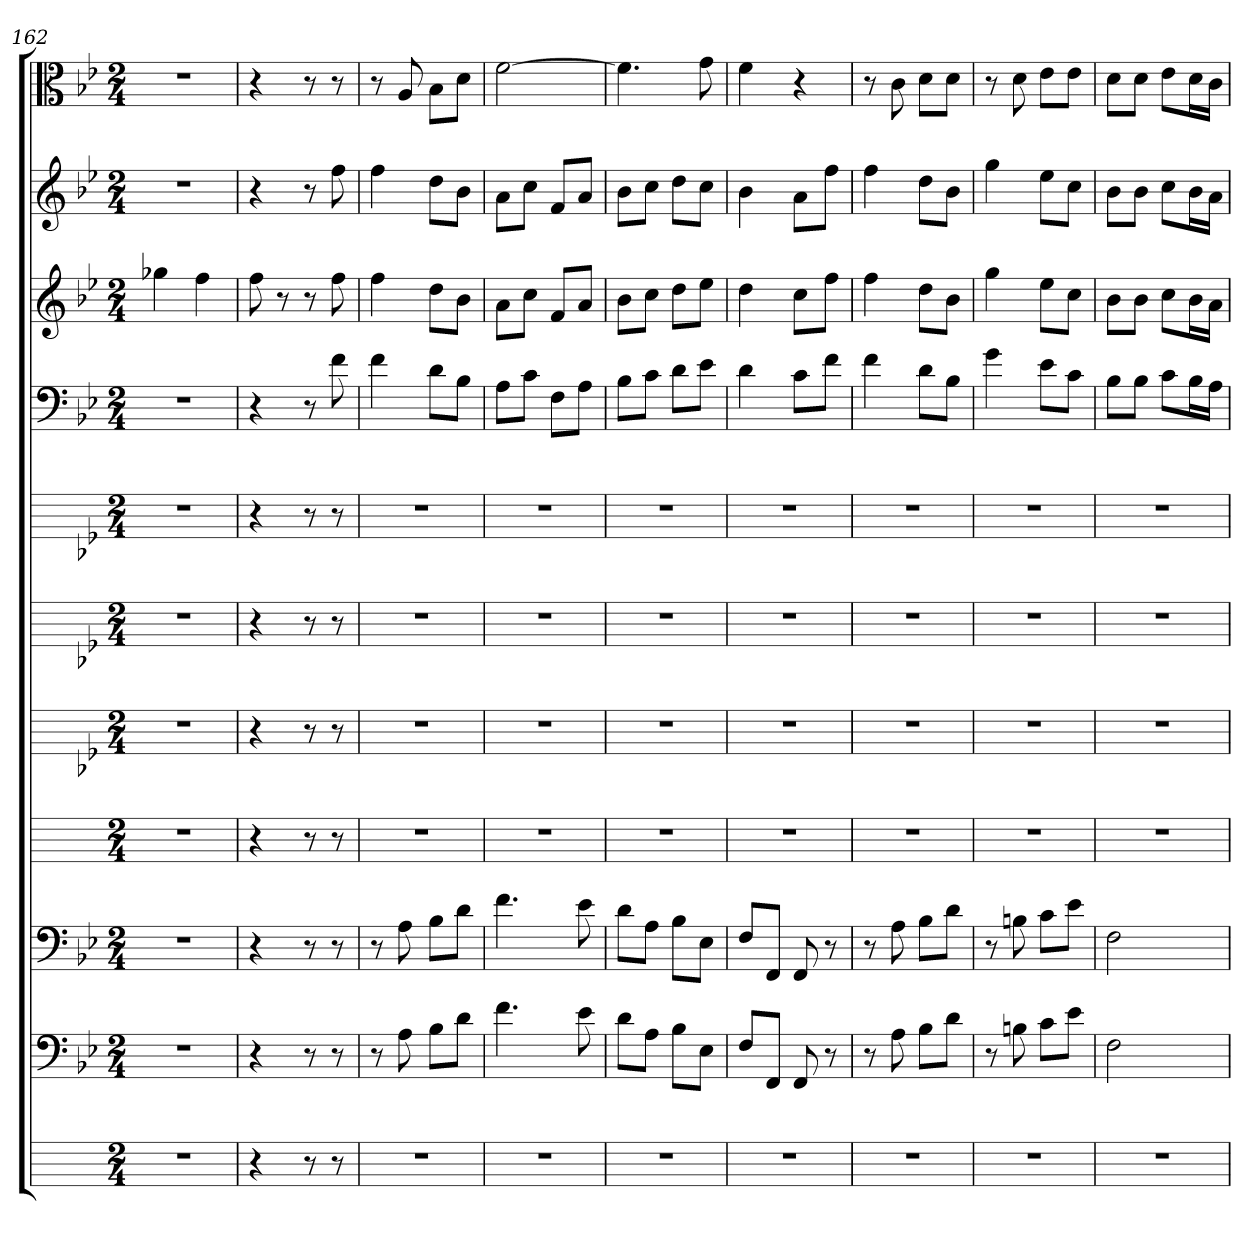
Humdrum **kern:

**kern	**kern	**kern	**kern	**kern	**kern	**kern	**kern	**kern	**kern	**kern
*part11	*part10	*part9	*part8	*part7	*part6	*part5	*part4	*part3	*part2	*part1
*staff11	*staff10	*staff9	*staff8	*staff7	*staff6	*staff5	*staff4	*staff3	*staff2	*staff1
*	*clefF4	*clefF4	*	*	*	*	*clefF4	*	*	*clefC3
*k[]	*k[b-e-]	*k[b-e-]	*k[]	*k[b-e-]	*k[b-e-]	*k[b-e-]	*k[b-e-]	*k[b-e-]	*k[b-e-]	*k[b-e-]
*M2/4	*M2/4	*M2/4	*M2/4	*M2/4	*M2/4	*M2/4	*M2/4	*M2/4	*M2/4	*M2/4
=162	=162	=162	=162	=162	=162	=162	=162	=162	=162	=162
2r	2r	2r	2r	2r	2r	2r	2r	4gg-X	2r	2r
.	.	.	.	.	.	.	.	4ff	.	.
=163	=163	=163	=163	=163	=163	=163	=163	=163	=163	=163
4r	4r	4r	4r	4r	4r	4r	4r	8ff	4r	4r
.	.	.	.	.	.	.	.	8r	.	.
8r	8r	8r	8r	8r	8r	8r	8r	8r	8r	8r
8r	8r	8r	8r	8r	8r	8r	8f	8ff	8ff	8r
=164	=164	=164	=164	=164	=164	=164	=164	=164	=164	=164
2r	8r	8r	2r	2r	2r	2r	4f	4ff	4ff	8r
.	8A	8A	.	.	.	.	.	.	.	8A
.	8B-\L	8B-\L	.	.	.	.	8d\L	8ddL	8ddL	8B-\L
.	8d\J	8d\J	.	.	.	.	8B-\J	8b-J	8b-J	8d\J
=165	=165	=165	=165	=165	=165	=165	=165	=165	=165	=165
2r	4.f	4.f	2r	2r	2r	2r	8A\L	8aL	8aL	[2f
.	.	.	.	.	.	.	8c\J	8ccJ	8ccJ	.
.	.	.	.	.	.	.	8F\L	8fL	8fL	.
.	8e-	8e-	.	.	.	.	8A\J	8aJ	8aJ	.
=166	=166	=166	=166	=166	=166	=166	=166	=166	=166	=166
2r	8d\L	8d\L	2r	2r	2r	2r	8B-\L	8b-L	8b-L	4.f]
.	8A\J	8A\J	.	.	.	.	8c\J	8ccJ	8ccJ	.
.	8B-\L	8B-\L	.	.	.	.	8d\L	8ddL	8ddL	.
.	8E-\J	8E-\J	.	.	.	.	8e-\J	8ee-J	8ccJ	8g
=167	=167	=167	=167	=167	=167	=167	=167	=167	=167	=167
2r	8F/L	8F/L	2r	2r	2r	2r	4d	4dd	4b-	4f
.	8FF/J	8FF/J	.	.	.	.	.	.	.	.
.	8FF	8FF	.	.	.	.	8c\L	8ccL	8aL	4r
.	8r	8r	.	.	.	.	8f\J	8ffJ	8ffJ	.
=168	=168	=168	=168	=168	=168	=168	=168	=168	=168	=168
2r	8r	8r	2r	2r	2r	2r	4f	4ff	4ff	8r
.	8A	8A	.	.	.	.	.	.	.	8c
.	8B-\L	8B-\L	.	.	.	.	8d\L	8ddL	8ddL	8d\L
.	8d\J	8d\J	.	.	.	.	8B-\J	8b-J	8b-J	8d\J
=169	=169	=169	=169	=169	=169	=169	=169	=169	=169	=169
2r	8r	8r	2r	2r	2r	2r	4g	4gg	4gg	8r
.	8Bn	8Bn	.	.	.	.	.	.	.	8d
.	8c\L	8c\L	.	.	.	.	8e-\L	8ee-L	8ee-L	8e-\L
.	8e-\J	8e-\J	.	.	.	.	8c\J	8ccJ	8ccJ	8e-\J
=170	=170	=170	=170	=170	=170	=170	=170	=170	=170	=170
2r	2F	2F	2r	2r	2r	2r	8B-\L	8b-L	8b-L	8d\L
.	.	.	.	.	.	.	8B-\J	8b-J	8b-J	8d\J
.	.	.	.	.	.	.	8c\L	8ccL	8ccL	8e-\L
.	.	.	.	.	.	.	16B-\L	16b-L	16b-L	16d\L
.	.	.	.	.	.	.	16A\JJ	16aJJ	16aJJ	16c\JJ
=	=	=	=	=	=	=	=	=	=	=
*-	*-	*-	*-	*-	*-	*-	*-	*-	*-	*-
